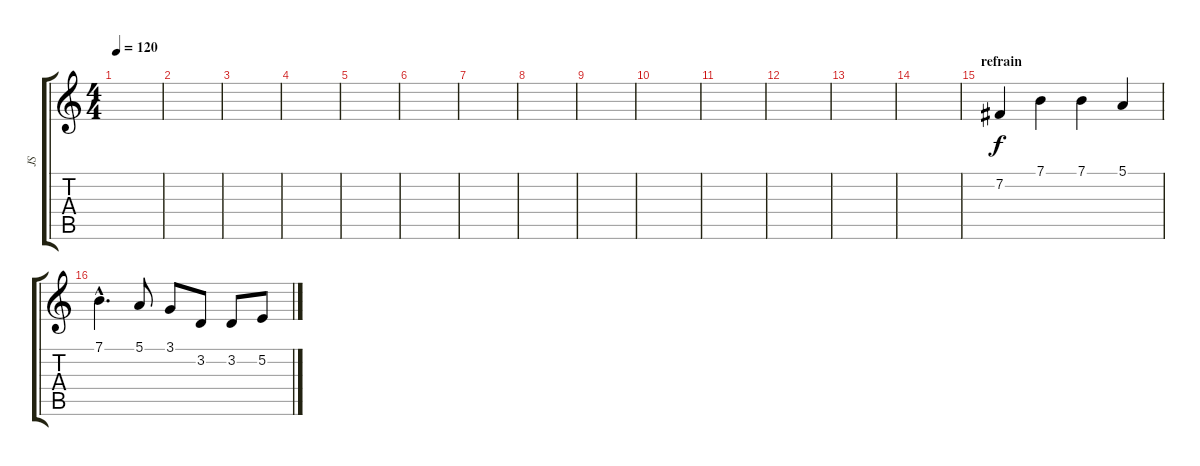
\track ("JS" "JS") {instrument oboe}
\staff {score tabs}
\tuning (E4 B3 G3 D3 A2 E2) {hide}
\ts (4 4)
\tempo 120
\clef g2
\ks c
|
|
|
|
|
|
|
|
|
|
|
|
|
|
\section ("" "refrain")
7.2.4 7.1.4 7.1.4 5.1.4 |
7.1{hac}.4{d} 5.1.8 3.1.8 3.2.8 3.2.8 5.2.8
